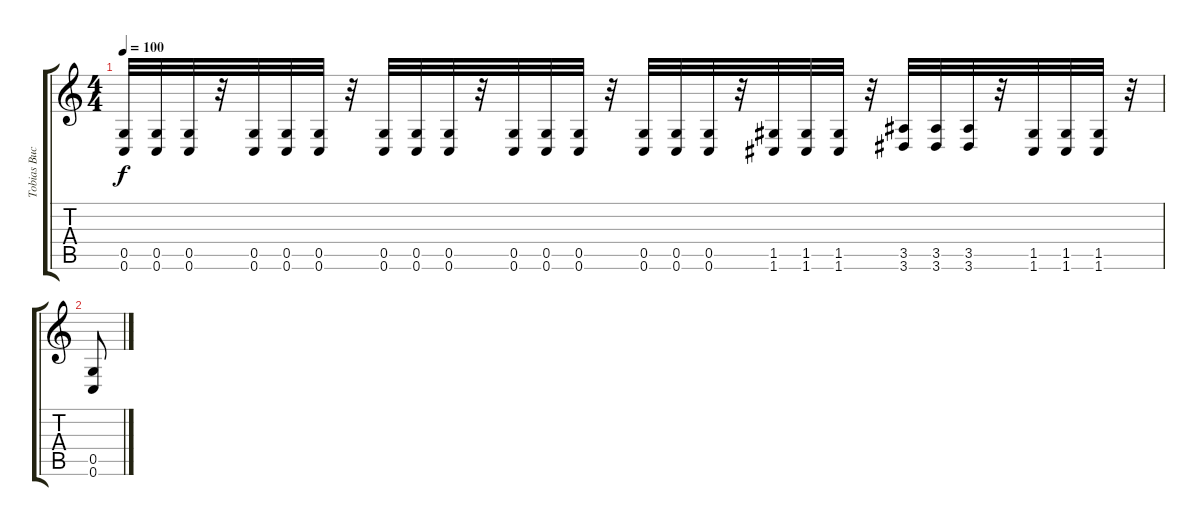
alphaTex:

\track ("Tobias Buck" "Tobias Buc") {instrument distortionguitar}
\staff {score tabs}
\tuning (D4 A3 F3 C3 G2 C2) {hide}
\ts (4 4)
\tempo 100
\clef g2
\ks c
(0.5 0.6).32{dy f} (0.5 0.6).32 (0.5 0.6).32 r.32 (0.5 0.6).32 (0.5 0.6).32 (0.5 0.6).32 r.32 (0.5 0.6).32 (0.5 0.6).32 (0.5 0.6).32 r.32 (0.5 0.6).32 (0.5 0.6).32 (0.5 0.6).32 r.32 (0.5 0.6).32 (0.5 0.6).32 (0.5 0.6).32 r.32 (1.5 1.6).32 (1.5 1.6).32 (1.5 1.6).32 r.32 (3.5 3.6).32 (3.5 3.6).32 (3.5 3.6).32 r.32 (1.5 1.6).32 (1.5 1.6).32 (1.5 1.6).32 r.32 |
(0.5 0.6).8
